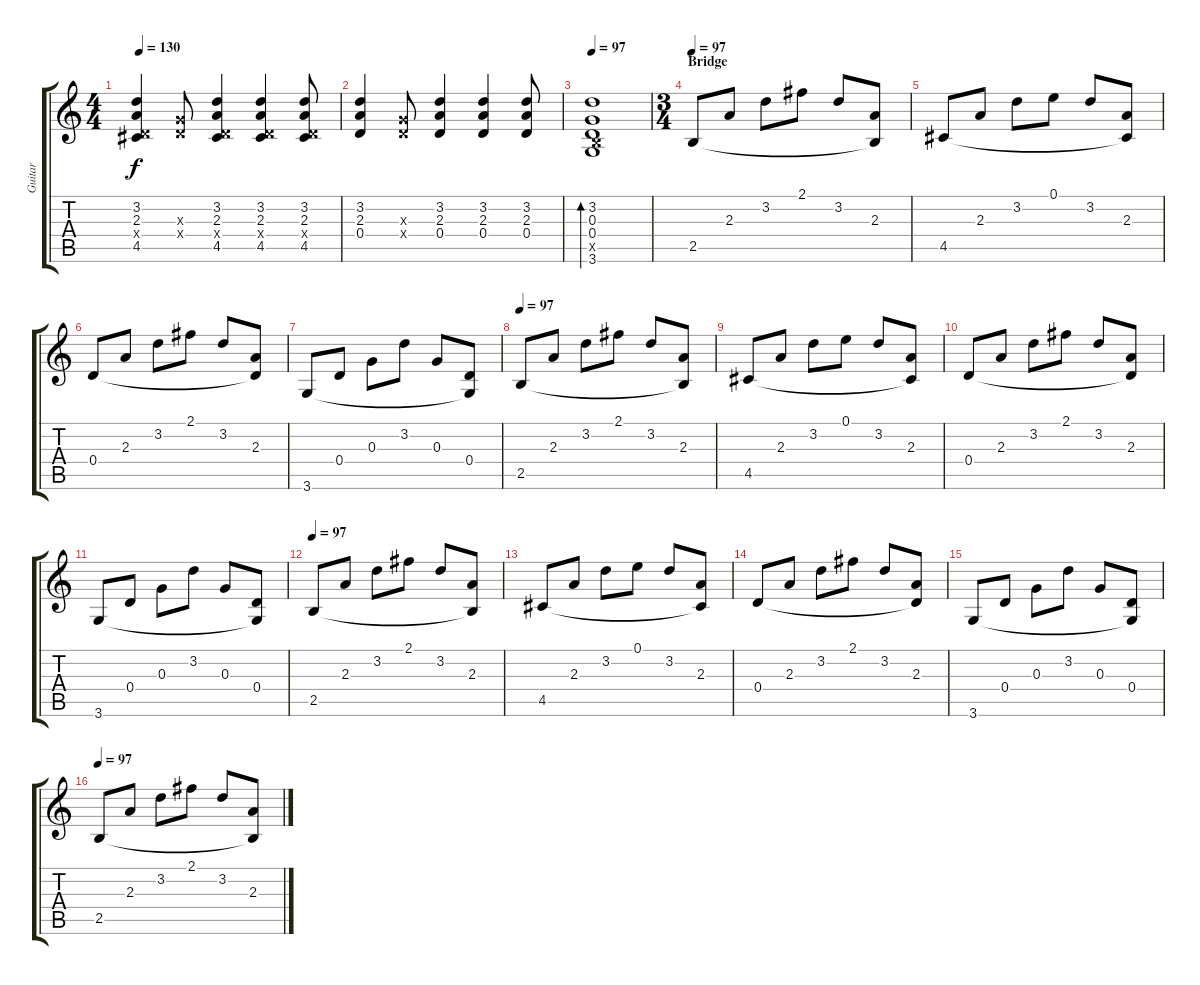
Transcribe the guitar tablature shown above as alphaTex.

\track ("Guitar" "Guitar") {instrument electricguitarclean}
\staff {score tabs}
\tuning (E4 B3 G3 D3 A2 E2) {hide}
\ts (4 4)
\tempo 130
\clef g2
\ks c
(3.2 2.3 0.4{x} 4.5).4{dy f} (0.3{x} 0.4{x}).8 (3.2 2.3 0.4{x} 4.5).4 (3.2 2.3 0.4{x} 4.5).4 (3.2 2.3 0.4{x} 4.5).8 |
(3.2 2.3 0.4).4 (0.3{x} 0.4{x}).8 (3.2 2.3 0.4).4 (3.2 2.3 0.4).4 (3.2 2.3 0.4).8 |
\tempo 97
(3.2 0.3 0.4 2.5{x} 3.6).1{bd 240} |
\ts (3 4)
\section ("" "Bridge")
\tempo 97
2.5.8 2.3.8 3.2.8 2.1.8 3.2.8 (2.3 2.5{t}).8 |
4.5.8 2.3.8 3.2.8 0.1.8 3.2.8 (2.3 4.5{t}).8 |
0.4.8 2.3.8 3.2.8 2.1.8 3.2.8 (2.3 0.4{t}).8 |
3.6.8 0.4.8 0.3.8 3.2.8 0.3.8 (0.4 3.6{t}).8 |
\tempo 97
2.5.8 2.3.8 3.2.8 2.1.8 3.2.8 (2.3 2.5{t}).8 |
4.5.8 2.3.8 3.2.8 0.1.8 3.2.8 (2.3 4.5{t}).8 |
0.4.8 2.3.8 3.2.8 2.1.8 3.2.8 (2.3 0.4{t}).8 |
3.6.8 0.4.8 0.3.8 3.2.8 0.3.8 (0.4 3.6{t}).8 |
\tempo 97
2.5.8 2.3.8 3.2.8 2.1.8 3.2.8 (2.3 2.5{t}).8 |
4.5.8 2.3.8 3.2.8 0.1.8 3.2.8 (2.3 4.5{t}).8 |
0.4.8 2.3.8 3.2.8 2.1.8 3.2.8 (2.3 0.4{t}).8 |
3.6.8 0.4.8 0.3.8 3.2.8 0.3.8 (0.4 3.6{t}).8 |
\tempo 97
2.5.8 2.3.8 3.2.8 2.1.8 3.2.8 (2.3 2.5{t}).8
